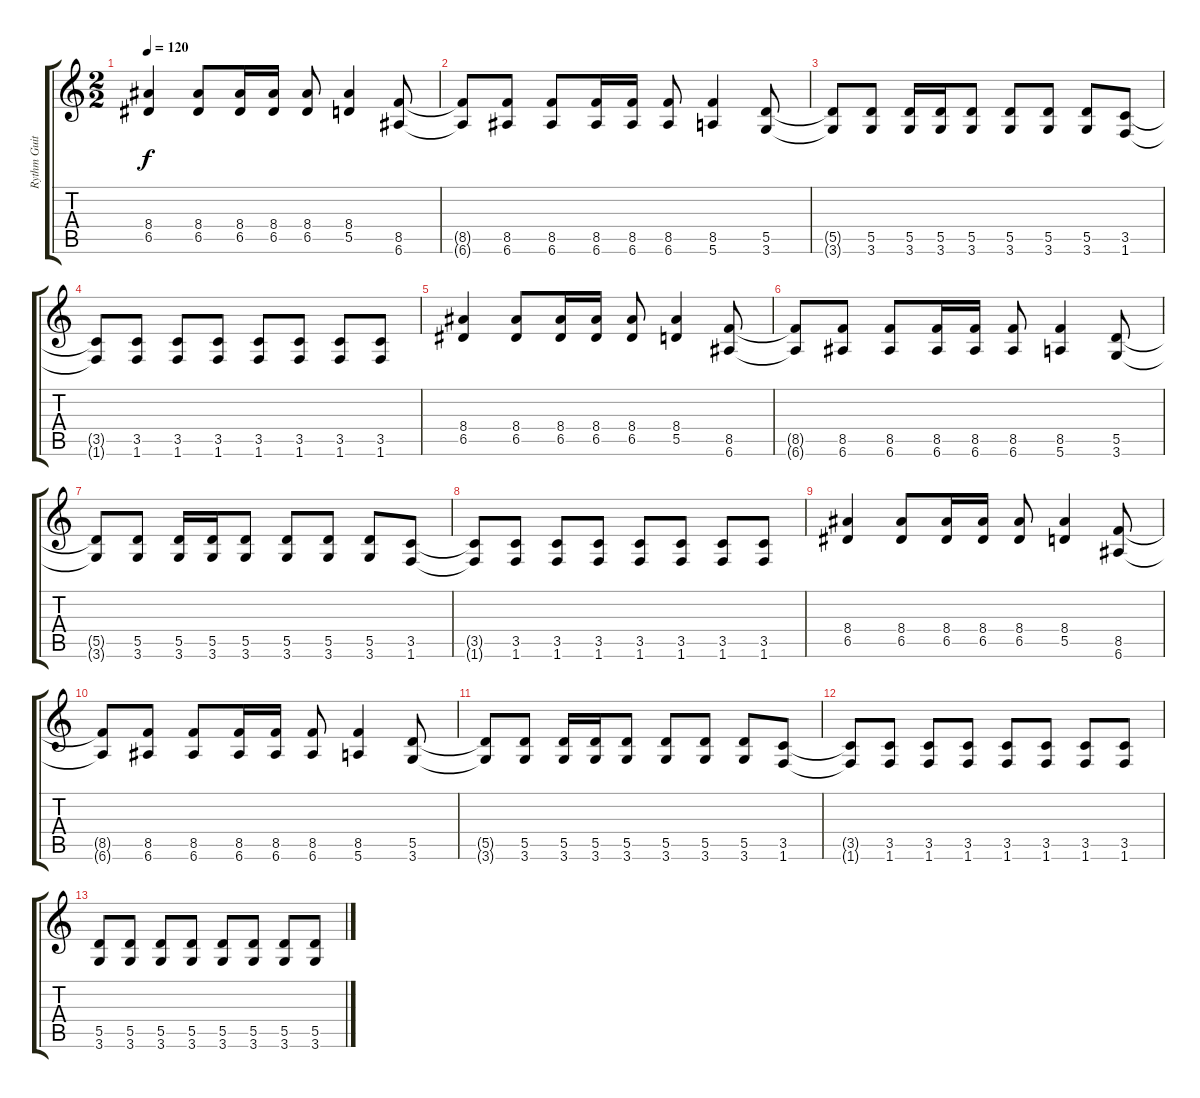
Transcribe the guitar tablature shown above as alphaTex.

\track ("Rythm Guitar(distorted)" "Rythm Guit") {instrument distortionguitar}
\staff {score tabs}
\tuning (E4 B3 G3 D3 A2 E2) {hide}
\ts (2 2)
\tempo 120
\clef g2
\ks c
(8.4 6.5).4{dy f} (8.4 6.5).8 (8.4 6.5).16 (8.4 6.5).16 (8.4 6.5).8 (8.4 5.5).4 (8.5 6.6).8 |
(8.5{t} 6.6{t}).8 (8.5 6.6).8 (8.5 6.6).8 (8.5 6.6).16 (8.5 6.6).16 (8.5 6.6).8 (8.5 5.6).4 (5.5 3.6).8 |
(5.5{t} 3.6{t}).8 (5.5 3.6).8 (5.5 3.6).16 (5.5 3.6).16 (5.5 3.6).8 (5.5 3.6).8 (5.5 3.6).8 (5.5 3.6).8 (3.5 1.6).8 |
(3.5{t} 1.6{t}).8 (3.5 1.6).8 (3.5 1.6).8 (3.5 1.6).8 (3.5 1.6).8 (3.5 1.6).8 (3.5 1.6).8 (3.5 1.6).8 |
(8.4 6.5).4 (8.4 6.5).8 (8.4 6.5).16 (8.4 6.5).16 (8.4 6.5).8 (8.4 5.5).4 (8.5 6.6).8 |
(8.5{t} 6.6{t}).8 (8.5 6.6).8 (8.5 6.6).8 (8.5 6.6).16 (8.5 6.6).16 (8.5 6.6).8 (8.5 5.6).4 (5.5 3.6).8 |
(5.5{t} 3.6{t}).8 (5.5 3.6).8 (5.5 3.6).16 (5.5 3.6).16 (5.5 3.6).8 (5.5 3.6).8 (5.5 3.6).8 (5.5 3.6).8 (3.5 1.6).8 |
(3.5{t} 1.6{t}).8 (3.5 1.6).8 (3.5 1.6).8 (3.5 1.6).8 (3.5 1.6).8 (3.5 1.6).8 (3.5 1.6).8 (3.5 1.6).8 |
(8.4 6.5).4 (8.4 6.5).8 (8.4 6.5).16 (8.4 6.5).16 (8.4 6.5).8 (8.4 5.5).4 (8.5 6.6).8 |
(8.5{t} 6.6{t}).8 (8.5 6.6).8 (8.5 6.6).8 (8.5 6.6).16 (8.5 6.6).16 (8.5 6.6).8 (8.5 5.6).4 (5.5 3.6).8 |
(5.5{t} 3.6{t}).8 (5.5 3.6).8 (5.5 3.6).16 (5.5 3.6).16 (5.5 3.6).8 (5.5 3.6).8 (5.5 3.6).8 (5.5 3.6).8 (3.5 1.6).8 |
(3.5{t} 1.6{t}).8 (3.5 1.6).8 (3.5 1.6).8 (3.5 1.6).8 (3.5 1.6).8 (3.5 1.6).8 (3.5 1.6).8 (3.5 1.6).8 |
(5.5 3.6).8{volume 0} (5.5 3.6).8 (5.5 3.6).8 (5.5 3.6).8 (5.5 3.6).8 (5.5 3.6).8 (5.5 3.6).8 (5.5 3.6).8
